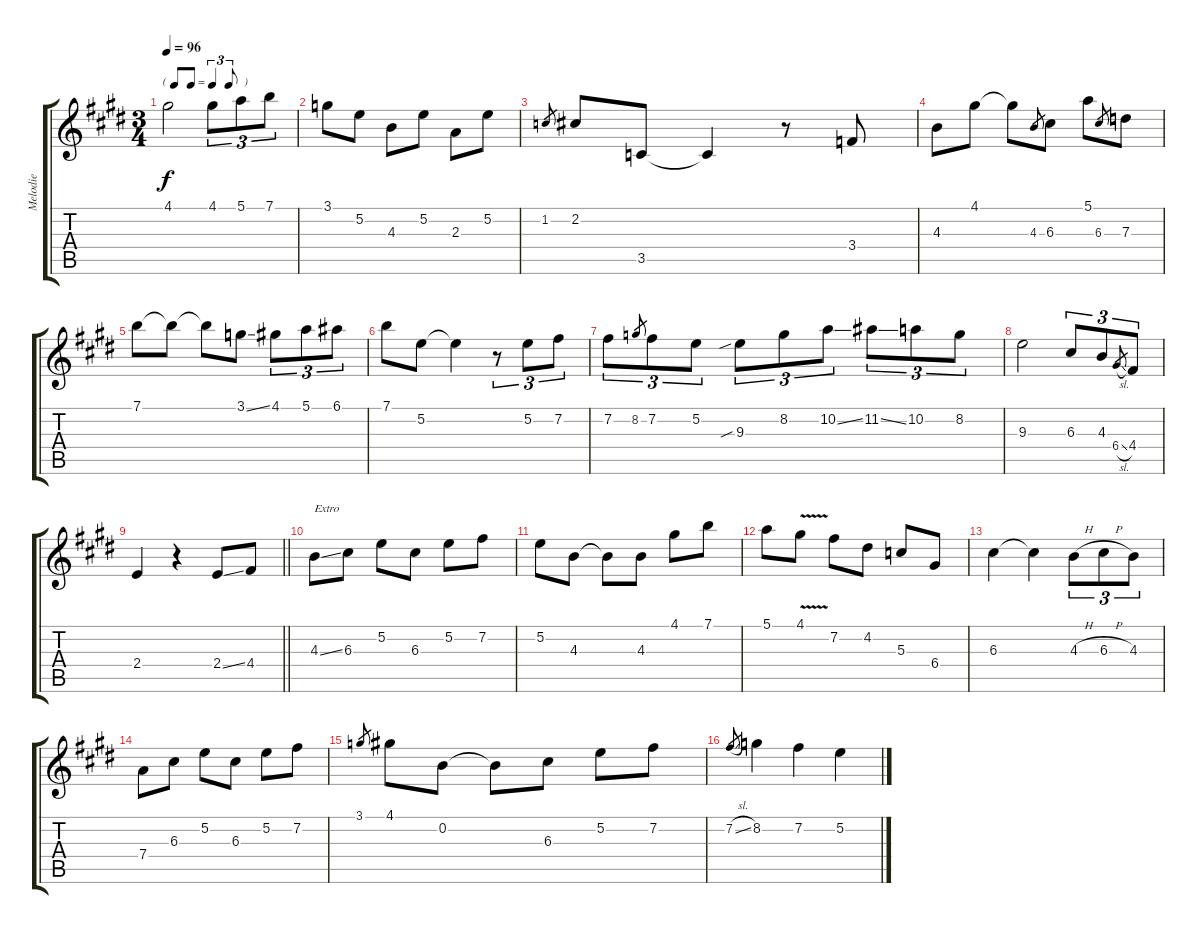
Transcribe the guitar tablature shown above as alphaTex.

\track ("Melodie" "Melodie") {instrument acousticguitarnylon}
\staff {score tabs}
\tuning (E4 B3 G3 D3 A2 E2) {hide}
\ts (3 4)
\tf triplet8th
\tempo 96
\clef g2
\ks e
4.1.2{dy f} 4.1.8{tu (3 2)} 5.1.8{tu (3 2)} 7.1.8{tu (3 2)} |
3.1.8 5.2.8 4.3.8 5.2.8 2.3.8 5.2.8 |
1.2.8{gr} 2.2.8 3.5.8 3.5{t}.4 r.8 3.4.8 |
4.3.8 4.1.8 4.1{t}.8 4.3.8{gr} 6.3.8 5.1.8 6.3.8{gr} 7.3.8 |
7.1.8 7.1{t}.8 7.1{t}.8 3.1{ss}.8 4.1.8{tu (3 2)} 5.1.8{tu (3 2)} 6.1.8{tu (3 2)} |
7.1.8 5.2.8 5.2{t}.4 r.8{tu (3 2)} 5.2.8{tu (3 2)} 7.2.8{tu (3 2)} |
7.2.8{tu (3 2)} 8.2.8{gr} 7.2.8{tu (3 2)} 5.2.8{tu (3 2)} 9.3{sib}.8{tu (3 2)} 8.2.8{tu (3 2)} 10.2{ss}.8{tu (3 2)} 11.2{ss}.8{tu (3 2)} 10.2.8{tu (3 2)} 8.2.8{tu (3 2)} |
9.3.2 6.3.8{tu (3 2)} 4.3.8{tu (3 2)} 6.4{sl}.8{gr} 4.4.8{tu (3 2)} |
\barLineRight lightlight
2.4.4 r.4 2.4{ss}.8 4.4.8 |
4.3{ss}.8{txt "Extro"} 6.3.8 5.2.8 6.3.8 5.2.8 7.2.8 |
5.2.8 4.3.8 4.3{t}.8 4.3.8 4.1.8 7.1.8 |
5.1.8 4.1{v}.8 7.2.8 4.2.8 5.3.8 6.4.8 |
6.3.4 6.3{t}.4 4.3{h}.8{tu (3 2)} 6.3{h}.8{tu (3 2)} 4.3.8{tu (3 2)} |
7.4.8 6.3.8 5.2.8 6.3.8 5.2.8 7.2.8 |
3.1.8{gr} 4.1.8 0.2.8 0.2{t}.8 6.3.8 5.2.8 7.2.8 |
7.2{sl}.8{gr} 8.2.4 7.2.4 5.2.4
